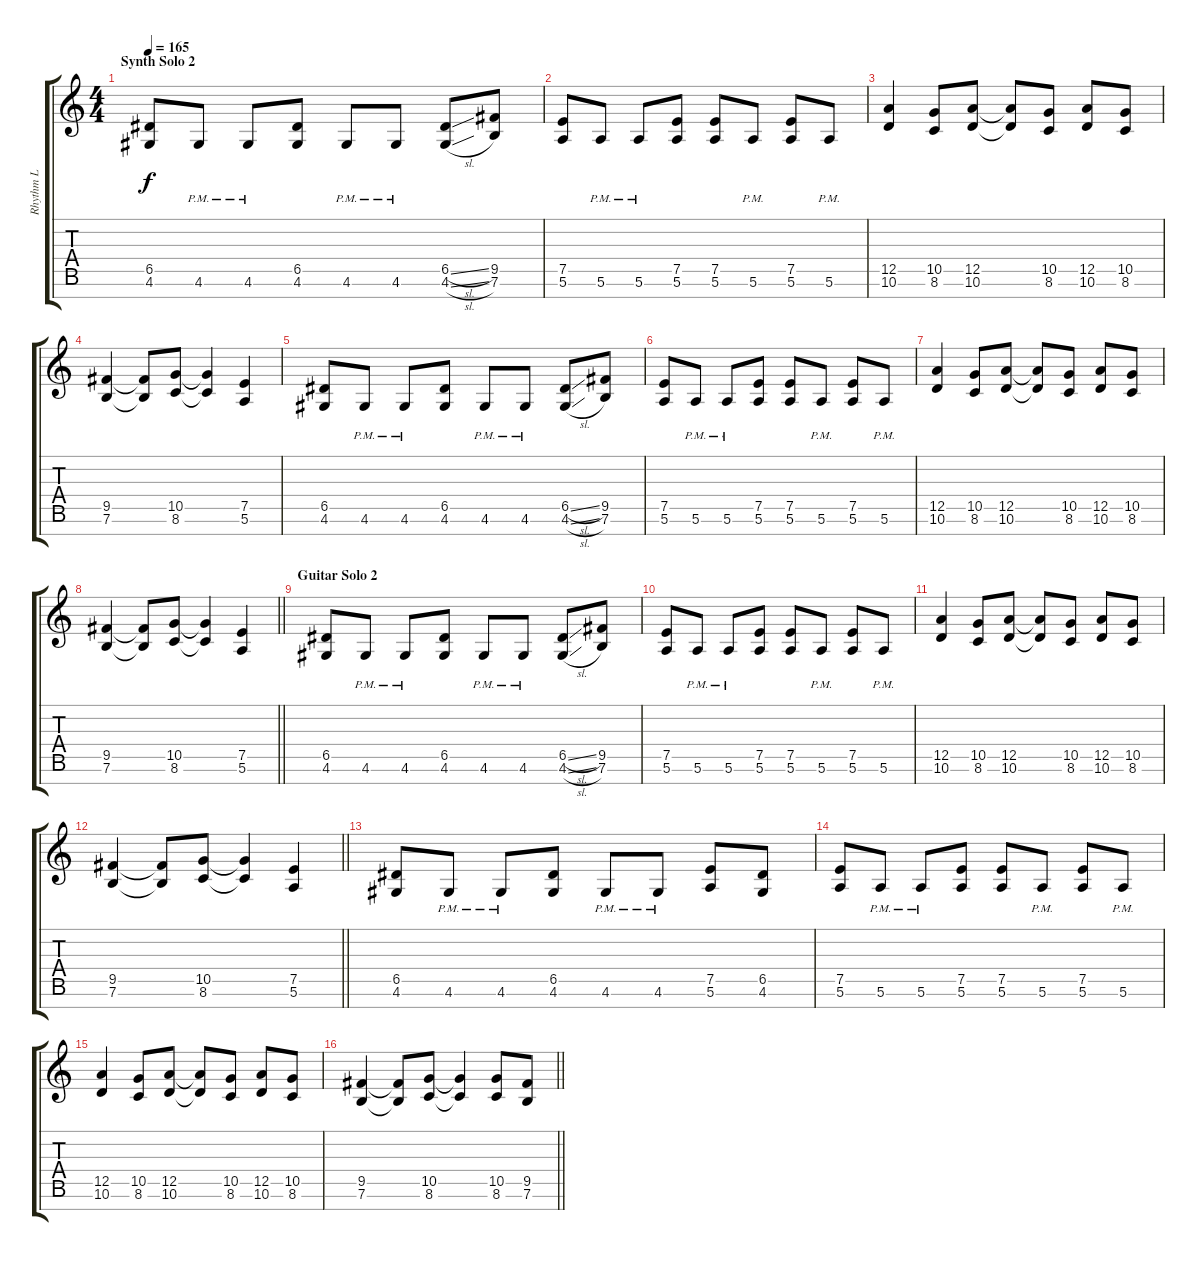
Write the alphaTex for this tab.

\track ("Rhythm L" "Rhythm L") {instrument distortionguitar}
\staff {score tabs}
\tuning (E4 B3 G3 D3 A2 E2 B1) {hide}
\ts (4 4)
\section ("" "Synth Solo 2")
\tempo 165
\clef g2
\ks c
(6.5 4.6).8{dy f} 4.6{pm}.8 4.6{pm}.8 (6.5 4.6).8 4.6{pm}.8 4.6{pm}.8 (6.5{sl} 4.6{sl}).8 (9.5 7.6).8 |
(7.5 5.6).8 5.6{pm}.8 5.6{pm}.8 (7.5 5.6).8 (7.5 5.6).8 5.6{pm}.8 (7.5 5.6).8 5.6{pm}.8 |
(12.5 10.6).4 (10.5 8.6).8 (12.5 10.6).8 (12.5{t} 10.6{t}).8 (10.5 8.6).8 (12.5 10.6).8 (10.5 8.6).8 |
(9.5 7.6).4 (9.5{t} 7.6{t}).8 (10.5 8.6).8 (10.5{t} 8.6{t}).4 (7.5 5.6).4 |
(6.5 4.6).8 4.6{pm}.8 4.6{pm}.8 (6.5 4.6).8 4.6{pm}.8 4.6{pm}.8 (6.5{sl} 4.6{sl}).8 (9.5 7.6).8 |
(7.5 5.6).8 5.6{pm}.8 5.6{pm}.8 (7.5 5.6).8 (7.5 5.6).8 5.6{pm}.8 (7.5 5.6).8 5.6{pm}.8 |
(12.5 10.6).4 (10.5 8.6).8 (12.5 10.6).8 (12.5{t} 10.6{t}).8 (10.5 8.6).8 (12.5 10.6).8 (10.5 8.6).8 |
\barLineRight lightlight
(9.5 7.6).4 (9.5{t} 7.6{t}).8 (10.5 8.6).8 (10.5{t} 8.6{t}).4 (7.5 5.6).4 |
\section ("" "Guitar Solo 2")
(6.5 4.6).8 4.6{pm}.8 4.6{pm}.8 (6.5 4.6).8 4.6{pm}.8 4.6{pm}.8 (6.5{sl} 4.6{sl}).8 (9.5 7.6).8 |
(7.5 5.6).8 5.6{pm}.8 5.6{pm}.8 (7.5 5.6).8 (7.5 5.6).8 5.6{pm}.8 (7.5 5.6).8 5.6{pm}.8 |
(12.5 10.6).4 (10.5 8.6).8 (12.5 10.6).8 (12.5{t} 10.6{t}).8 (10.5 8.6).8 (12.5 10.6).8 (10.5 8.6).8 |
\barLineRight lightlight
(9.5 7.6).4 (9.5{t} 7.6{t}).8 (10.5 8.6).8 (10.5{t} 8.6{t}).4 (7.5 5.6).4 |
(6.5 4.6).8 4.6{pm}.8 4.6{pm}.8 (6.5 4.6).8 4.6{pm}.8 4.6{pm}.8 (7.5 5.6).8 (6.5 4.6).8 |
(7.5 5.6).8 5.6{pm}.8 5.6{pm}.8 (7.5 5.6).8 (7.5 5.6).8 5.6{pm}.8 (7.5 5.6).8 5.6{pm}.8 |
(12.5 10.6).4 (10.5 8.6).8 (12.5 10.6).8 (12.5{t} 10.6{t}).8 (10.5 8.6).8 (12.5 10.6).8 (10.5 8.6).8 |
\barLineRight lightlight
(9.5 7.6).4 (9.5{t} 7.6{t}).8 (10.5 8.6).8 (10.5{t} 8.6{t}).4 (10.5 8.6).8 (9.5 7.6).8
